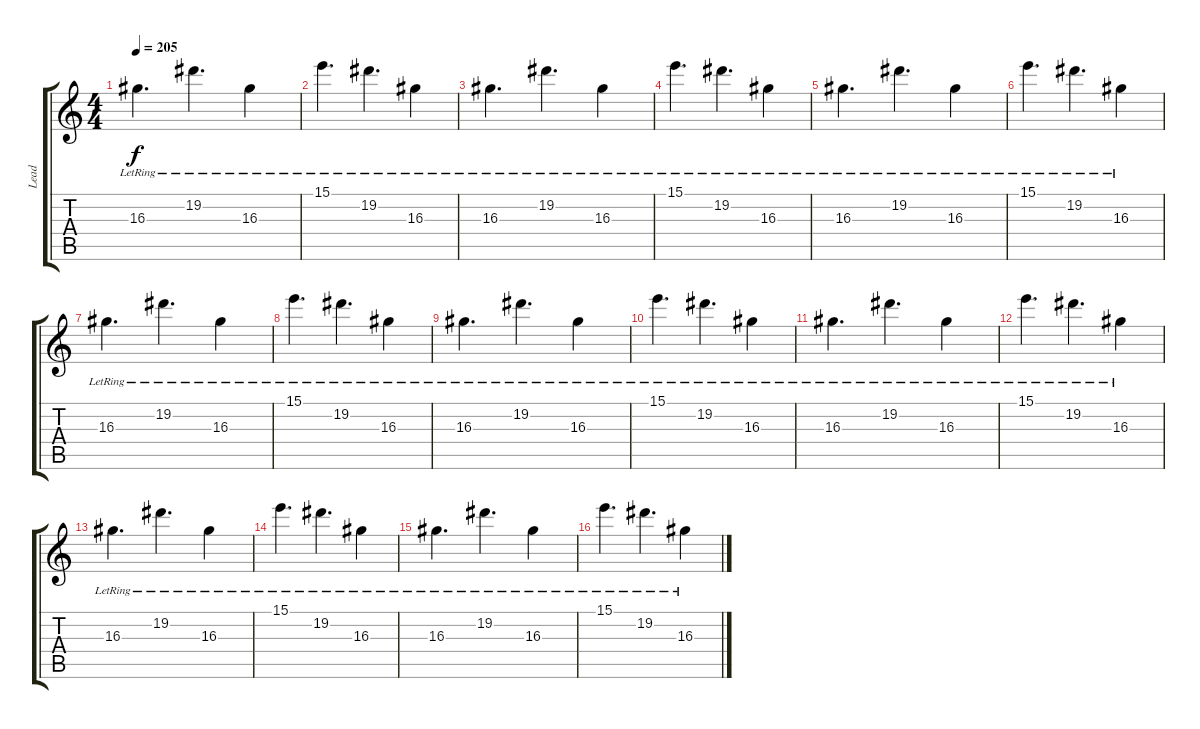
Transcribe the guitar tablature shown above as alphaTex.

\track ("Lead" "Lead") {instrument distortionguitar}
\staff {score tabs}
\tuning (Db4 Ab3 E3 B2 Gb2 Db2) {hide}
\ts (4 4)
\tempo 205
\clef g2
\ks c
16.3{lr}.4{d dy f} 19.2{lr}.4{d} 16.3{lr}.4 |
15.1{lr}.4{d} 19.2{lr}.4{d} 16.3{lr}.4 |
16.3{lr}.4{d} 19.2{lr}.4{d} 16.3{lr}.4 |
15.1{lr}.4{d} 19.2{lr}.4{d} 16.3{lr}.4 |
16.3{lr}.4{d} 19.2{lr}.4{d} 16.3{lr}.4 |
15.1{lr}.4{d} 19.2{lr}.4{d} 16.3{lr}.4 |
16.3{lr}.4{d} 19.2{lr}.4{d} 16.3{lr}.4 |
15.1{lr}.4{d} 19.2{lr}.4{d} 16.3{lr}.4 |
16.3{lr}.4{d} 19.2{lr}.4{d} 16.3{lr}.4 |
15.1{lr}.4{d} 19.2{lr}.4{d} 16.3{lr}.4 |
16.3{lr}.4{d} 19.2{lr}.4{d} 16.3{lr}.4 |
15.1{lr}.4{d} 19.2{lr}.4{d} 16.3{lr}.4 |
16.3{lr}.4{d} 19.2{lr}.4{d} 16.3{lr}.4 |
15.1{lr}.4{d} 19.2{lr}.4{d} 16.3{lr}.4 |
16.3{lr}.4{d} 19.2{lr}.4{d} 16.3{lr}.4 |
15.1{lr}.4{d} 19.2{lr}.4{d} 16.3{lr}.4
